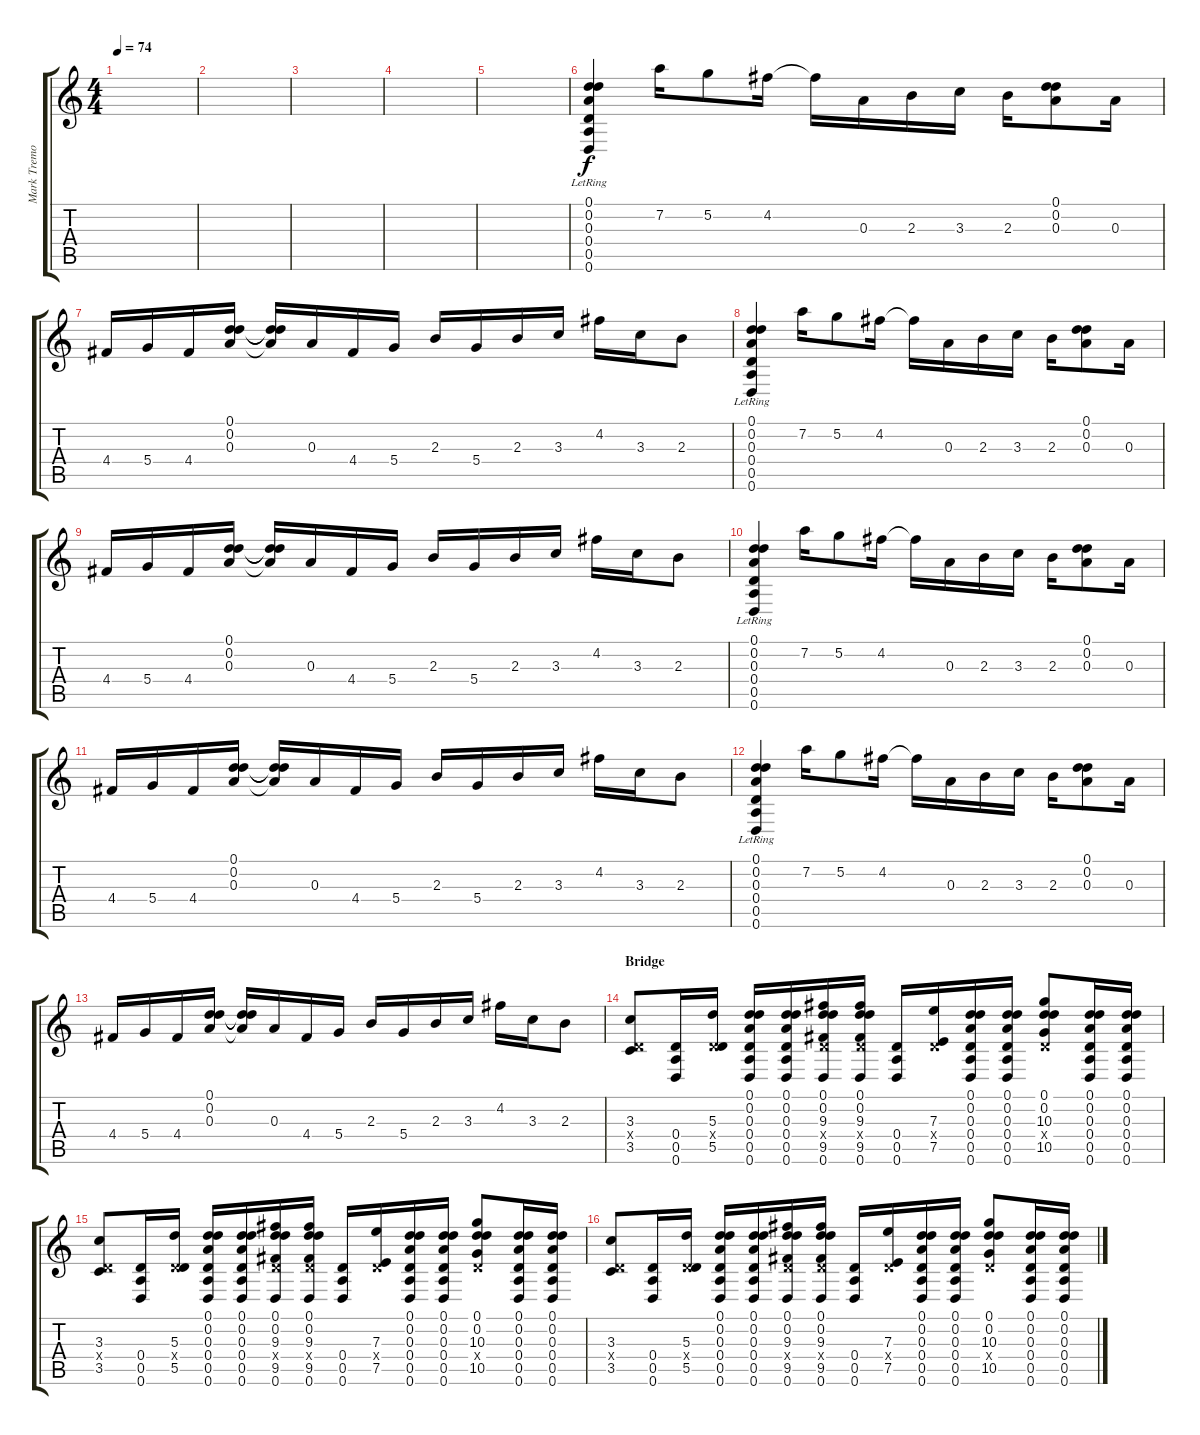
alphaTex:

\track ("Mark Tremonti" "Mark Tremo") {instrument distortionguitar}
\staff {score tabs}
\tuning (D4 D4 A3 D3 A2 D2) {hide}
\ts (4 4)
\tempo 74
\clef g2
\ks c
|
|
|
|
|
(0.1{lr} 0.2{lr} 0.3{lr} 0.4{lr} 0.5 0.6).4 7.2.16 5.2.8 4.2.16 4.2{t}.16 0.3.16 2.3.16 3.3.16 2.3.16 (0.1 0.2 0.3).8 0.3.16 |
4.4.16 5.4.16 4.4.16 (0.1 0.2 0.3).16 (0.1{t} 0.2{t} 0.3{t}).16 0.3.16 4.4.16 5.4.16 2.3.16 5.4.16 2.3.16 3.3.16 4.2.16 3.3.16 2.3.8 |
(0.1{lr} 0.2{lr} 0.3{lr} 0.4{lr} 0.5 0.6).4 7.2.16 5.2.8 4.2.16 4.2{t}.16 0.3.16 2.3.16 3.3.16 2.3.16 (0.1 0.2 0.3).8 0.3.16 |
4.4.16 5.4.16 4.4.16 (0.1 0.2 0.3).16 (0.1{t} 0.2{t} 0.3{t}).16 0.3.16 4.4.16 5.4.16 2.3.16 5.4.16 2.3.16 3.3.16 4.2.16 3.3.16 2.3.8 |
(0.1{lr} 0.2{lr} 0.3{lr} 0.4{lr} 0.5 0.6).4 7.2.16 5.2.8 4.2.16 4.2{t}.16 0.3.16 2.3.16 3.3.16 2.3.16 (0.1 0.2 0.3).8 0.3.16 |
4.4.16 5.4.16 4.4.16 (0.1 0.2 0.3).16 (0.1{t} 0.2{t} 0.3{t}).16 0.3.16 4.4.16 5.4.16 2.3.16 5.4.16 2.3.16 3.3.16 4.2.16 3.3.16 2.3.8 |
(0.1{lr} 0.2{lr} 0.3{lr} 0.4{lr} 0.5 0.6).4 7.2.16 5.2.8 4.2.16 4.2{t}.16 0.3.16 2.3.16 3.3.16 2.3.16 (0.1 0.2 0.3).8 0.3.16 |
4.4.16 5.4.16 4.4.16 (0.1 0.2 0.3).16 (0.1{t} 0.2{t} 0.3{t}).16 0.3.16 4.4.16 5.4.16 2.3.16 5.4.16 2.3.16 3.3.16 4.2.16 3.3.16 2.3.8 |
\section ("" "Bridge")
(3.3 0.4{x} 3.5).8 (0.4 0.5 0.6).16 (5.3 0.4{x} 5.5).16 (0.1 0.2 0.3 0.4 0.5 0.6).16 (0.1 0.2 0.3 0.4 0.5 0.6).16 (0.1 0.2 9.3 0.4{x} 9.5 0.6).16 (0.1 0.2 9.3 0.4{x} 9.5 0.6).16 (0.4 0.5 0.6).16 (7.3 0.4{x} 7.5).16 (0.1 0.2 0.3 0.4 0.5 0.6).16 (0.1 0.2 0.3 0.4 0.5 0.6).16 (0.1 0.2 10.3 0.4{x} 10.5).8 (0.1 0.2 0.3 0.4 0.5 0.6).16 (0.1 0.2 0.3 0.4 0.5 0.6).16 |
(3.3 0.4{x} 3.5).8 (0.4 0.5 0.6).16 (5.3 0.4{x} 5.5).16 (0.1 0.2 0.3 0.4 0.5 0.6).16 (0.1 0.2 0.3 0.4 0.5 0.6).16 (0.1 0.2 9.3 0.4{x} 9.5 0.6).16 (0.1 0.2 9.3 0.4{x} 9.5 0.6).16 (0.4 0.5 0.6).16 (7.3 0.4{x} 7.5).16 (0.1 0.2 0.3 0.4 0.5 0.6).16 (0.1 0.2 0.3 0.4 0.5 0.6).16 (0.1 0.2 10.3 0.4{x} 10.5).8 (0.1 0.2 0.3 0.4 0.5 0.6).16 (0.1 0.2 0.3 0.4 0.5 0.6).16 |
(3.3 0.4{x} 3.5).8 (0.4 0.5 0.6).16 (5.3 0.4{x} 5.5).16 (0.1 0.2 0.3 0.4 0.5 0.6).16 (0.1 0.2 0.3 0.4 0.5 0.6).16 (0.1 0.2 9.3 0.4{x} 9.5 0.6).16 (0.1 0.2 9.3 0.4{x} 9.5 0.6).16 (0.4 0.5 0.6).16 (7.3 0.4{x} 7.5).16 (0.1 0.2 0.3 0.4 0.5 0.6).16 (0.1 0.2 0.3 0.4 0.5 0.6).16 (0.1 0.2 10.3 0.4{x} 10.5).8 (0.1 0.2 0.3 0.4 0.5 0.6).16 (0.1 0.2 0.3 0.4 0.5 0.6).16
